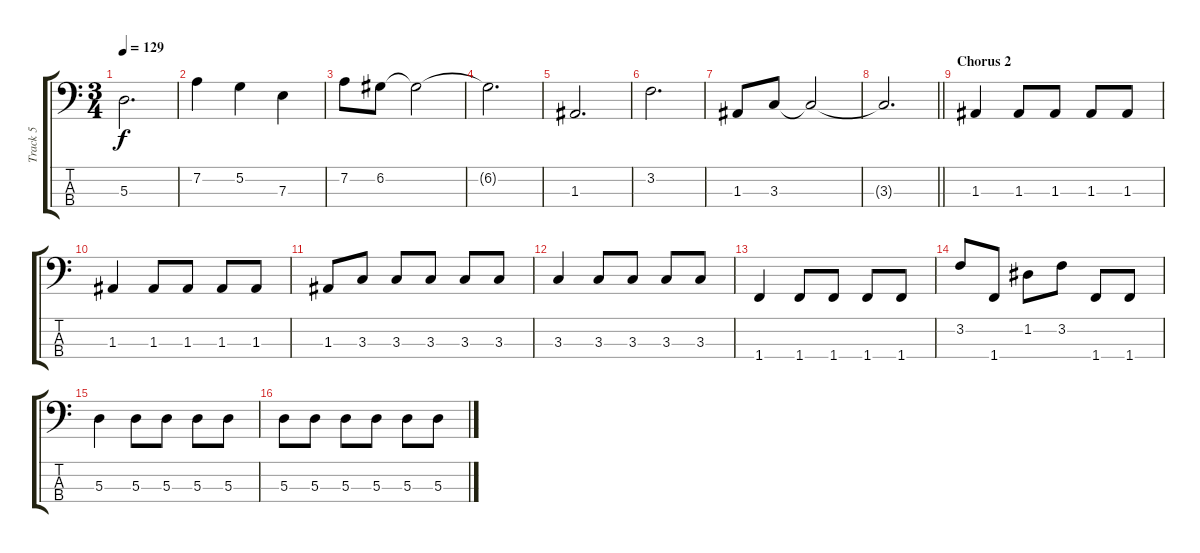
\track ("Track 5" "Track 5") {instrument electricbassfinger}
\staff {score tabs}
\tuning (G2 D2 A1 E1) {hide}
\ts (3 4)
\tempo 129
\clef f4
\ks c
5.3.2{d dy f} |
7.2.4 5.2.4 7.3.4 |
7.2.8 6.2.8 6.2{t}.2 |
6.2{t}.2{d} |
1.3.2{d} |
3.2.2{d} |
1.3.8 3.3.8 3.3{t}.2 |
\barLineRight lightlight
3.3{t}.2{d} |
\section ("" "Chorus 2")
1.3.4 1.3.8 1.3.8 1.3.8 1.3.8 |
1.3.4 1.3.8 1.3.8 1.3.8 1.3.8 |
1.3.8 3.3.8 3.3.8 3.3.8 3.3.8 3.3.8 |
3.3.4 3.3.8 3.3.8 3.3.8 3.3.8 |
1.4.4 1.4.8 1.4.8 1.4.8 1.4.8 |
3.2.8 1.4.8 1.2.8 3.2.8 1.4.8 1.4.8 |
5.3.4 5.3.8 5.3.8 5.3.8 5.3.8 |
5.3.8 5.3.8 5.3.8 5.3.8 5.3.8 5.3.8
